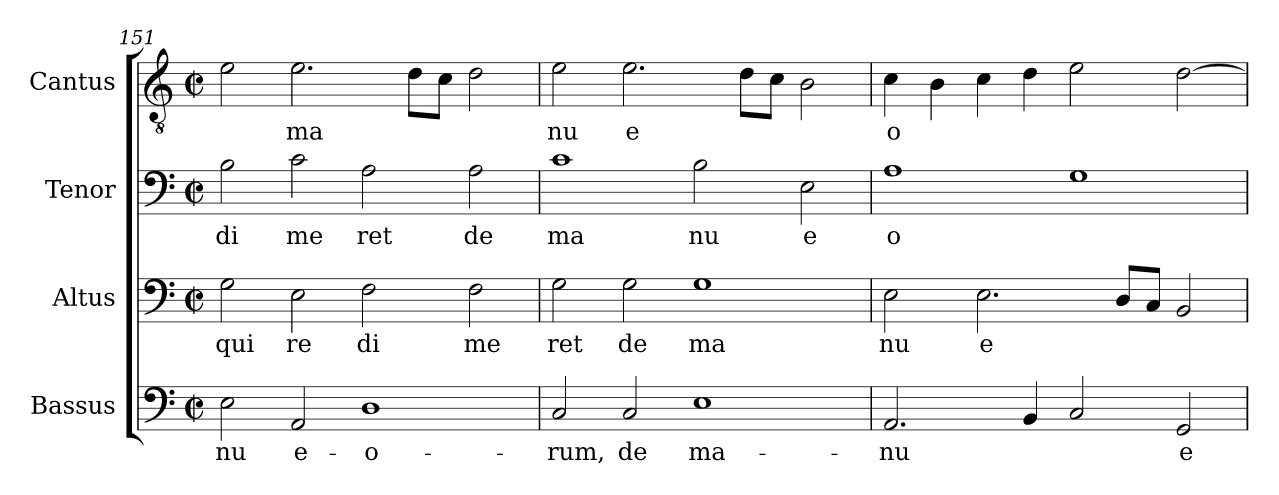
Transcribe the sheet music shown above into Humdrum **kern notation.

**kern	**text	**kern	**text	**kern	**text	**kern	**text
*part4	*part4	*part3	*part3	*part2	*part2	*part1	*part1
*staff4	*staff4	*staff3	*staff3	*staff2	*staff2	*staff1	*staff1
*I"Bassus	*	*I"Altus	*	*I"Tenor	*	*I"Cantus	*
*clefF4	*	*clefF4	*	*clefF4	*	*clefGv2	*
*	*	*	*	*	*	*k[]	*
*	*	*	*	*	*	*C:	*
*M2/2	*	*M2/2	*	*M2/2	*	*M2/2	*
*met(c|)	*	*met(c|)	*	*met(c|)	*	*met(c|)	*
=151	=151	=151	=151	=151	=151	=151	=151
!	!LO:LY:b:cj	!	!LO:LY:b:cj	!	!LO:LY:b:cj	!	!
2E\	-nu	2G\	qui	2B\	di	2e\	.
!	!LO:LY:b:cj	!	!LO:LY:b:cj	!	!LO:LY:b:cj	!	!LO:LY:b
2AA/	e-	2E\	re	2c\	me	2.e\	ma
!	!LO:LY:b:cj	!	!LO:LY:b:cj	!	!LO:LY:b:cj	!	!
1D	-o-	2F\	di	2A\	ret	.	.
.	.	.	.	.	.	8d\L	.
.	.	.	.	.	.	8c\J	.
!	!	!	!LO:LY:b:cj	!	!LO:LY:b:cj	!	!
.	.	2F\	me	2A\	de	2d\	.
=152	=152	=152	=152	=152	=152	=152	=152
!	!LO:LY:b:cj	!	!LO:LY:b:cj	!	!LO:LY:b:cj	!	!LO:LY:b:cj
2C/	-rum,	2G\	ret	1c	ma	2e\	nu
!	!LO:LY:b:cj	!	!LO:LY:b:cj	!	!	!	!LO:LY:b:cj
2C/	de	2G\	de	.	.	2.e\	e
!	!LO:LY:b:cj	!	!LO:LY:b:cj	!	!LO:LY:b:cj	!	!
1E	ma-	1G	ma	2B\	nu	.	.
.	.	.	.	.	.	8d\L	.
.	.	.	.	.	.	8c\J	.
!	!	!	!	!	!LO:LY:b:cj	!	!
.	.	.	.	2E\	e	2B\	.
=153	=153	=153	=153	=153	=153	=153	=153
!	!LO:LY:b	!	!LO:LY:b:cj	!	!LO:LY:b:rj	!	!LO:LY:b:cj
2.AA/	-nu	2E\	nu	1A	o	4c\	o
.	.	.	.	.	.	4B\	.
!	!	!	!LO:LY:b:cj	!	!	!	!
.	.	2.E\	e	.	.	4c\	.
4BB/	.	.	.	.	.	4d\	.
2C/	.	.	.	1G	.	2e\	.
.	.	8D/L	.	.	.	.	.
.	.	8C/J	.	.	.	.	.
!	!LO:LY:b:cj	!	!	!	!	!	!
2GG/	e-	2BB/	.	.	.	[>2d\	.
=	=	=	=	=	=	=	=
*-	*-	*-	*-	*-	*-	*-	*-
